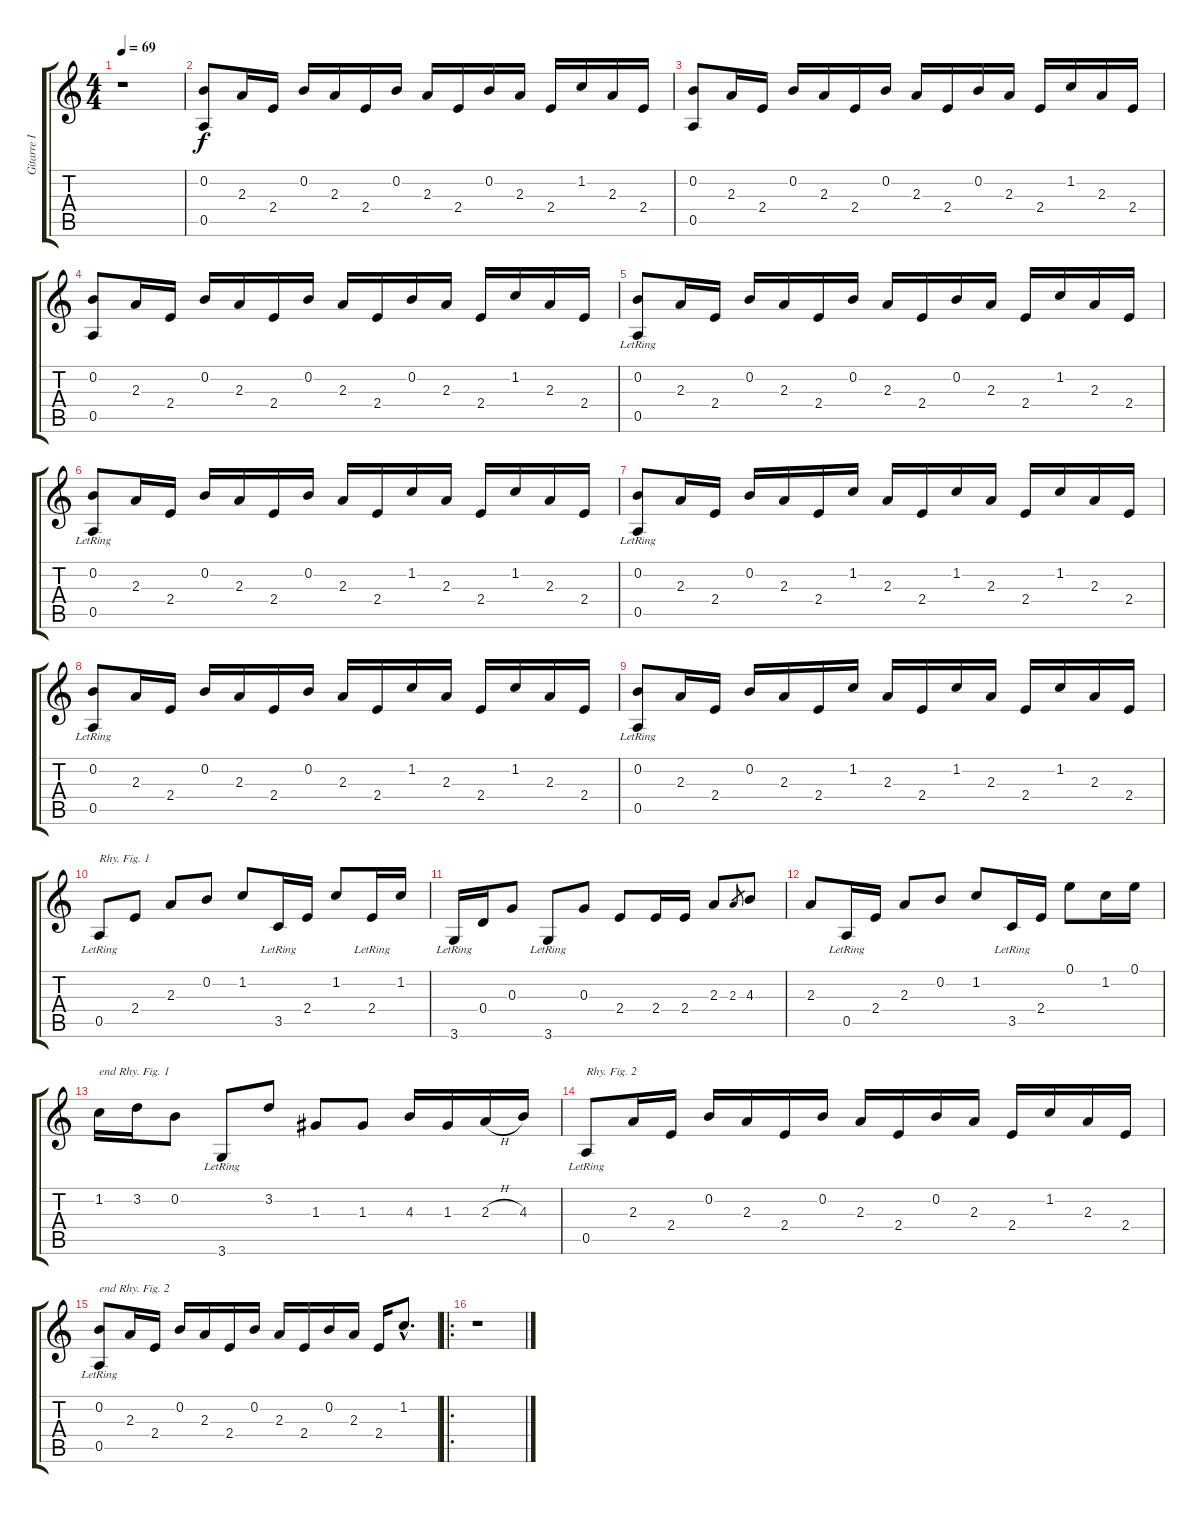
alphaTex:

\track ("Gitarre I (acous.)" "Gitarre I ") {instrument acousticguitarsteel}
\staff {score tabs}
\tuning (E4 B3 G3 D3 A2 E2) {hide}
\ts (4 4)
\tempo 69
\clef g2
\ks c
r.1{dy f instrument acousticguitarsteel} |
(0.2 0.5).8 2.3.16 2.4.16 0.2.16 2.3.16 2.4.16 0.2.16 2.3.16 2.4.16 0.2.16 2.3.16 2.4.16 1.2.16 2.3.16 2.4.16 |
(0.2 0.5).8 2.3.16 2.4.16 0.2.16 2.3.16 2.4.16 0.2.16 2.3.16 2.4.16 0.2.16 2.3.16 2.4.16 1.2.16 2.3.16 2.4.16 |
(0.2 0.5).8 2.3.16 2.4.16 0.2.16 2.3.16 2.4.16 0.2.16 2.3.16 2.4.16 0.2.16 2.3.16 2.4.16 1.2.16 2.3.16 2.4.16 |
(0.2{lr} 0.5{lr}).8 2.3.16 2.4.16 0.2.16 2.3.16 2.4.16 0.2.16 2.3.16 2.4.16 0.2.16 2.3.16 2.4.16 1.2.16 2.3.16 2.4.16 |
(0.2{lr} 0.5{lr}).8 2.3.16 2.4.16 0.2.16 2.3.16 2.4.16 0.2.16 2.3.16 2.4.16 1.2.16 2.3.16 2.4.16 1.2.16 2.3.16 2.4.16 |
(0.2{lr} 0.5{lr}).8 2.3.16 2.4.16 0.2.16 2.3.16 2.4.16 1.2.16 2.3.16 2.4.16 1.2.16 2.3.16 2.4.16 1.2.16 2.3.16 2.4.16 |
(0.2{lr} 0.5{lr}).8 2.3.16 2.4.16 0.2.16 2.3.16 2.4.16 0.2.16 2.3.16 2.4.16 1.2.16 2.3.16 2.4.16 1.2.16 2.3.16 2.4.16 |
(0.2{lr} 0.5{lr}).8 2.3.16 2.4.16 0.2.16 2.3.16 2.4.16 1.2.16 2.3.16 2.4.16 1.2.16 2.3.16 2.4.16 1.2.16 2.3.16 2.4.16 |
0.5{lr}.8{txt "Rhy. Fig. 1"} 2.4.8 2.3.8 0.2.8 1.2.8 3.5{lr}.16 2.4.16 1.2.8 2.4{lr}.16 1.2.16 |
3.6{lr}.16 0.4.16 0.3.8 3.6{lr}.8 0.3.8 2.4.8 2.4.16 2.4.16 2.3.8 2.3.8{gr} 4.3.8 |
2.3.8 0.5{lr}.16 2.4.16 2.3.8 0.2.8 1.2.8 3.5{lr}.16 2.4.16 0.1.8 1.2.16 0.1.16 |
1.2.16{txt "end Rhy. Fig. 1"} 3.2.16 0.2.8 3.6{lr}.8 3.2.8 1.3.8 1.3.8 4.3.16 1.3.16 2.3{h}.16 4.3.16 |
0.5{lr}.8{txt "Rhy. Fig. 2"} 2.3.16 2.4.16 0.2.16 2.3.16 2.4.16 0.2.16 2.3.16 2.4.16 0.2.16 2.3.16 2.4.16 1.2.16 2.3.16 2.4.16 |
(0.2{lr} 0.5{lr}).8{txt "end Rhy. Fig. 2"} 2.3.16 2.4.16 0.2.16 2.3.16 2.4.16 0.2.16 2.3.16 2.4.16 0.2.16 2.3.16 2.4.16 1.2{hac}.8{d} |
\ro
r.1
